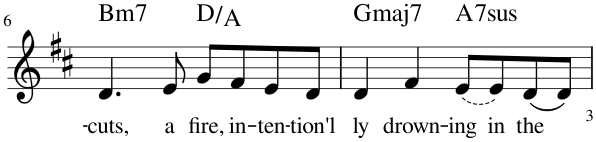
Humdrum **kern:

**kern	**text	**harte
*part1	*part1	*part1
*staff1	*staff1	*
*I"Voice	*	*
*I'Vo.	*	*
!!LO:PB:g=z
*clefG2	*	*
*k[f#c#]	*	*
*M4/4	*	*
=6	=6	=6
!	!LO:LY:b	!LO:H:kt=m7
4.d/	-cuts,	B:min7
!	!LO:LY:b	!
8e/	a	.
!	!LO:LY:b	!
8g/L	fire,	D:maj/5
!	!LO:LY:b	!
8f#/	in-	.
!	!LO:LY:b	!
8e/	-ten-	.
!	!LO:LY:b	!
8d/J	-tion'l	.
=7	=7	=7
!	!LO:LY:b	!LO:H:kt=maj7
4d/	ly	G:maj7
!	!LO:LY:b	!
4f#/	drown-	.
!	!LO:LY:b	!LO:H:kt=7sus
(8e/L	-ing	A:sus4(7)
!	!LO:LY:b	!
8e/)	in	.
!	!LO:LY:b	!
(8d/	the	.
8d/J)	.	.
=	=	=
*-	*-	*-
